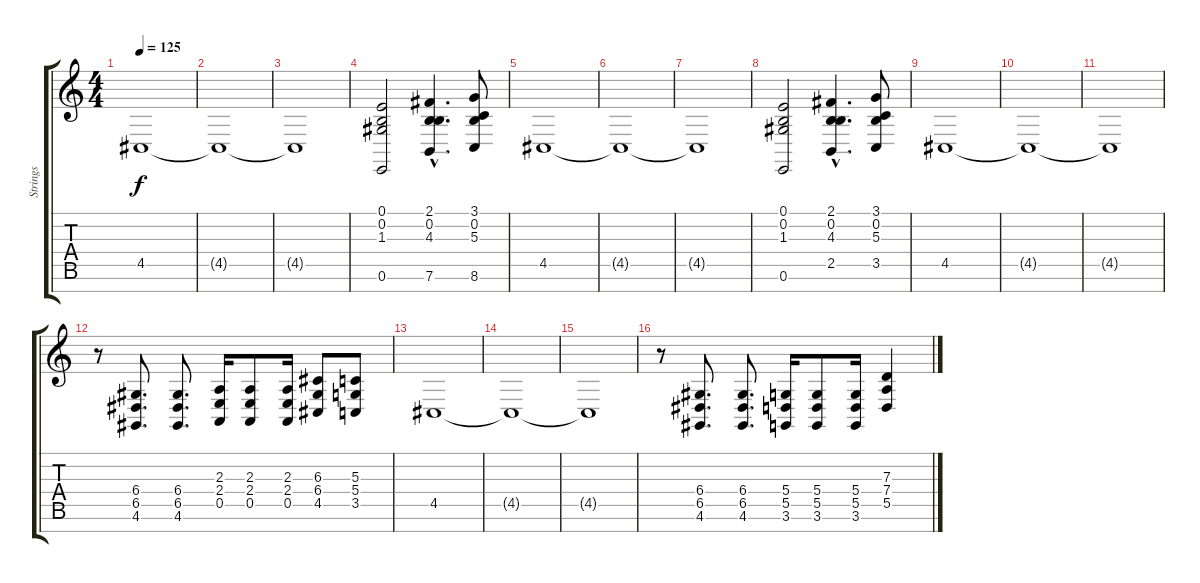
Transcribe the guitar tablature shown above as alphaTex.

\track ("Strings" "Strings") {instrument stringensemble1}
\staff {score tabs}
\tuning (E4 B3 G3 D3 A2 E2 B1) {hide}
\ts (4 4)
\tempo 125
\clef g2
\ks c
4.5.1{dy f} |
4.5{t}.1 |
4.5{t}.1 |
(0.1 0.2 1.3 0.6).2 (2.1{hac} 0.2{hac} 4.3{hac} 7.6{hac}).4{d} (3.1 0.2 5.3 8.6).8 |
4.5.1 |
4.5{t}.1 |
4.5{t}.1 |
(0.1 0.2 1.3 0.6).2 (2.1{hac} 0.2{hac} 4.3{hac} 2.5{hac}).4{d} (3.1 0.2 5.3 3.5).8 |
4.5.1 |
4.5{t}.1 |
4.5{t}.1 |
r.8 (6.4 6.5 4.6).8{d} (6.4 6.5 4.6).8{d} (2.3 2.4 0.5).16 (2.3 2.4 0.5).8 (2.3 2.4 0.5).16 (6.3 6.4 4.5).8 (5.3 5.4 3.5).8 |
4.5.1 |
4.5{t}.1 |
4.5{t}.1 |
r.8 (6.4 6.5 4.6).8{d} (6.4 6.5 4.6).8{d} (5.4 5.5 3.6).16 (5.4 5.5 3.6).8 (5.4 5.5 3.6).16 (7.3 7.4 5.5).4
